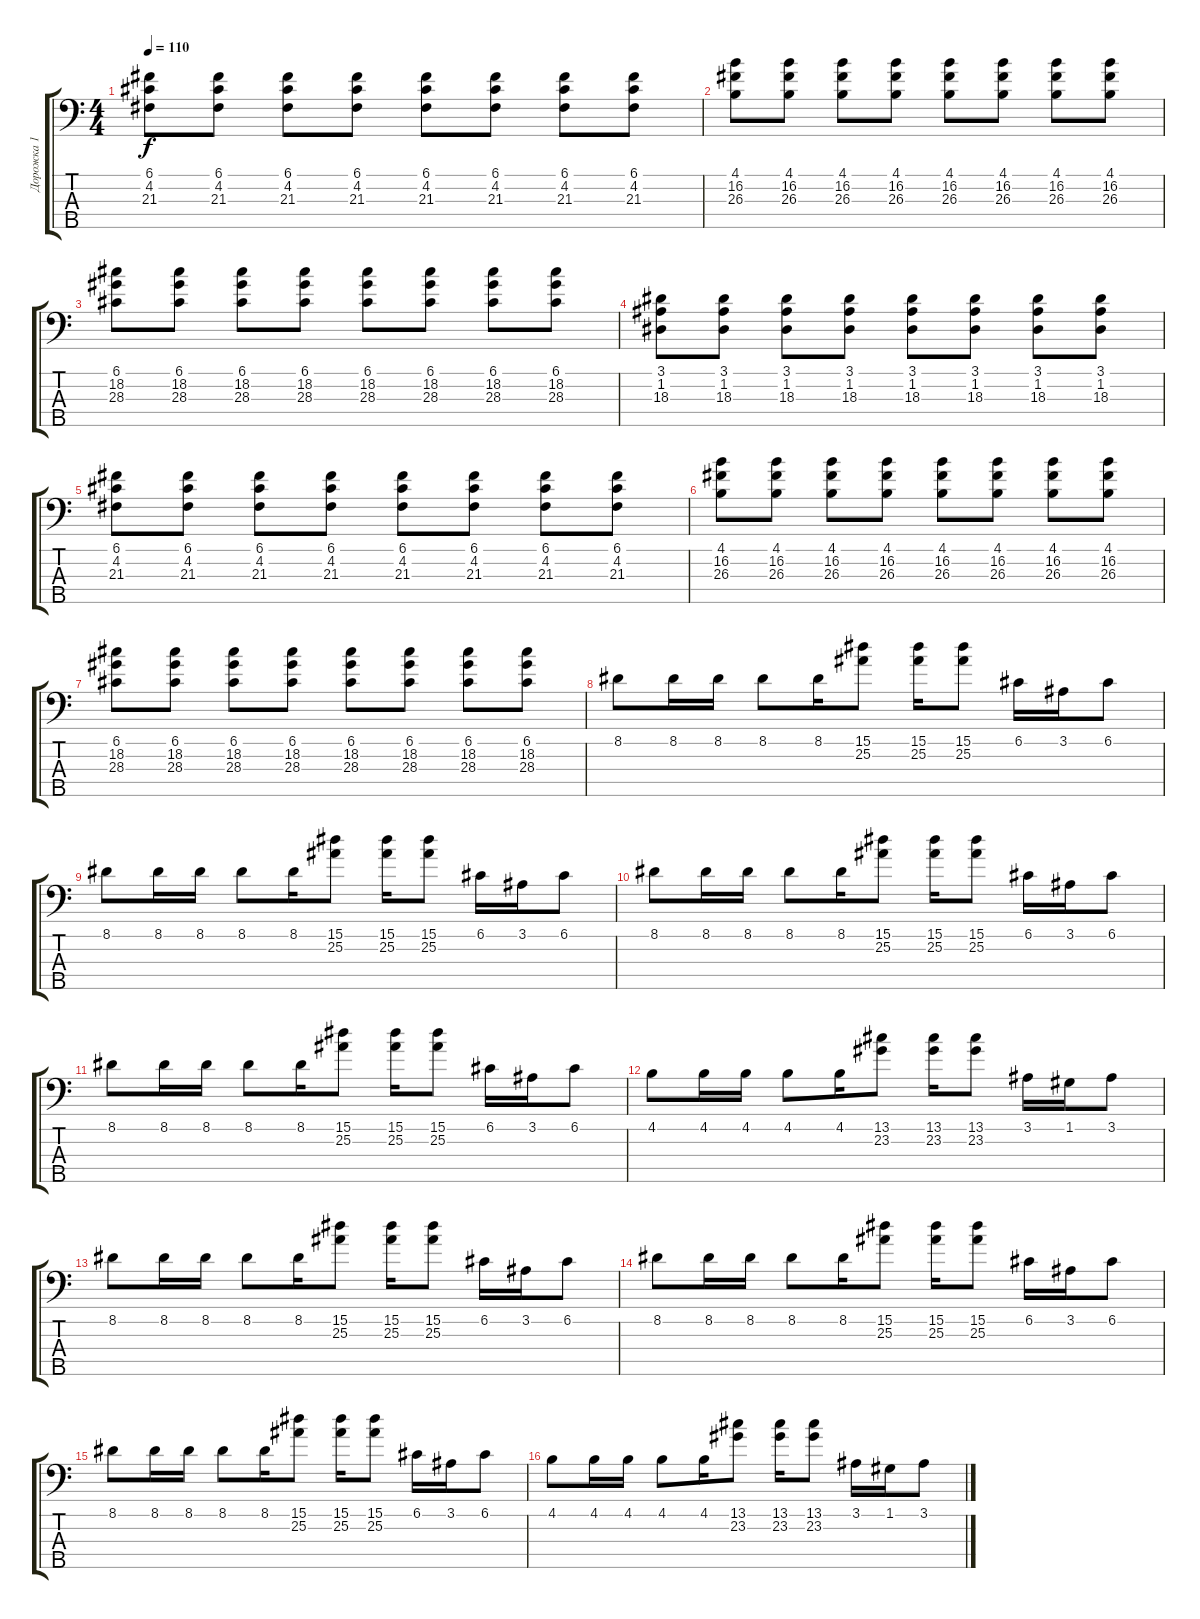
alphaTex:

\track ("Дорожка 1" "Дорожка 1") {instrument distortionguitar}
\staff {score tabs}
\tuning (G2 D2 A1 E1 B0) {hide}
\ts (4 4)
\tempo 110
\clef f4
\ks c
(6.1 4.2 21.3).8{dy f} (6.1 4.2 21.3).8 (6.1 4.2 21.3).8 (6.1 4.2 21.3).8 (6.1 4.2 21.3).8 (6.1 4.2 21.3).8 (6.1 4.2 21.3).8 (6.1 4.2 21.3).8 |
(4.1 16.2 26.3).8 (4.1 16.2 26.3).8 (4.1 16.2 26.3).8 (4.1 16.2 26.3).8 (4.1 16.2 26.3).8 (4.1 16.2 26.3).8 (4.1 16.2 26.3).8 (4.1 16.2 26.3).8 |
(6.1 18.2 28.3).8 (6.1 18.2 28.3).8 (6.1 18.2 28.3).8 (6.1 18.2 28.3).8 (6.1 18.2 28.3).8 (6.1 18.2 28.3).8 (6.1 18.2 28.3).8 (6.1 18.2 28.3).8 |
(3.1 1.2 18.3).8 (3.1 1.2 18.3).8 (3.1 1.2 18.3).8 (3.1 1.2 18.3).8 (3.1 1.2 18.3).8 (3.1 1.2 18.3).8 (3.1 1.2 18.3).8 (3.1 1.2 18.3).8 |
(6.1 4.2 21.3).8 (6.1 4.2 21.3).8 (6.1 4.2 21.3).8 (6.1 4.2 21.3).8 (6.1 4.2 21.3).8 (6.1 4.2 21.3).8 (6.1 4.2 21.3).8 (6.1 4.2 21.3).8 |
(4.1 16.2 26.3).8 (4.1 16.2 26.3).8 (4.1 16.2 26.3).8 (4.1 16.2 26.3).8 (4.1 16.2 26.3).8 (4.1 16.2 26.3).8 (4.1 16.2 26.3).8 (4.1 16.2 26.3).8 |
(6.1 18.2 28.3).8 (6.1 18.2 28.3).8 (6.1 18.2 28.3).8 (6.1 18.2 28.3).8 (6.1 18.2 28.3).8 (6.1 18.2 28.3).8 (6.1 18.2 28.3).8 (6.1 18.2 28.3).8 |
8.1.8 8.1.16 8.1.16 8.1.8 8.1.16 (15.1 25.2).8 (15.1 25.2).16 (15.1 25.2).8 6.1.16 3.1.16 6.1.8 |
8.1.8 8.1.16 8.1.16 8.1.8 8.1.16 (15.1 25.2).8 (15.1 25.2).16 (15.1 25.2).8 6.1.16 3.1.16 6.1.8 |
8.1.8 8.1.16 8.1.16 8.1.8 8.1.16 (15.1 25.2).8 (15.1 25.2).16 (15.1 25.2).8 6.1.16 3.1.16 6.1.8 |
8.1.8 8.1.16 8.1.16 8.1.8 8.1.16 (15.1 25.2).8 (15.1 25.2).16 (15.1 25.2).8 6.1.16 3.1.16 6.1.8 |
4.1.8 4.1.16 4.1.16 4.1.8 4.1.16 (13.1 23.2).8 (13.1 23.2).16 (13.1 23.2).8 3.1.16 1.1.16 3.1.8 |
8.1.8 8.1.16 8.1.16 8.1.8 8.1.16 (15.1 25.2).8 (15.1 25.2).16 (15.1 25.2).8 6.1.16 3.1.16 6.1.8 |
8.1.8 8.1.16 8.1.16 8.1.8 8.1.16 (15.1 25.2).8 (15.1 25.2).16 (15.1 25.2).8 6.1.16 3.1.16 6.1.8 |
8.1.8 8.1.16 8.1.16 8.1.8 8.1.16 (15.1 25.2).8 (15.1 25.2).16 (15.1 25.2).8 6.1.16 3.1.16 6.1.8 |
4.1.8 4.1.16 4.1.16 4.1.8 4.1.16 (13.1 23.2).8 (13.1 23.2).16 (13.1 23.2).8 3.1.16 1.1.16 3.1.8
